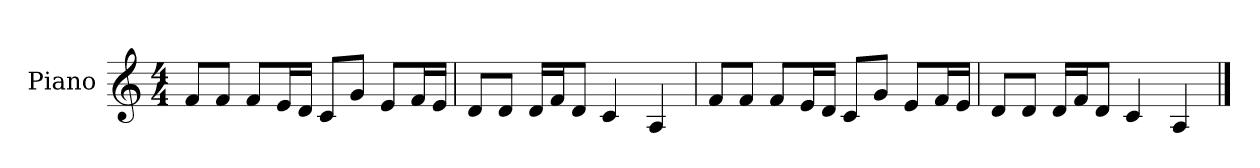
**kern
*part1
*staff1
*I"Piano
*I'P-no
*clefG2
*k[]
*M4/4
*MM90
=1
8f/L
8f/J
8f/L
16e/L
16d/JJ
8c/L
8g/J
8e/L
16f/L
16e/JJ
=2
8d/L
8d/J
16d/LL
16f/J
8d/J
4c/
4A/
=3
8f/L
8f/J
8f/L
16e/L
16d/JJ
8c/L
8g/J
8e/L
16f/L
16e/JJ
=4
8d/L
8d/J
16d/LL
16f/J
8d/J
4c/
4A/
==
*-
